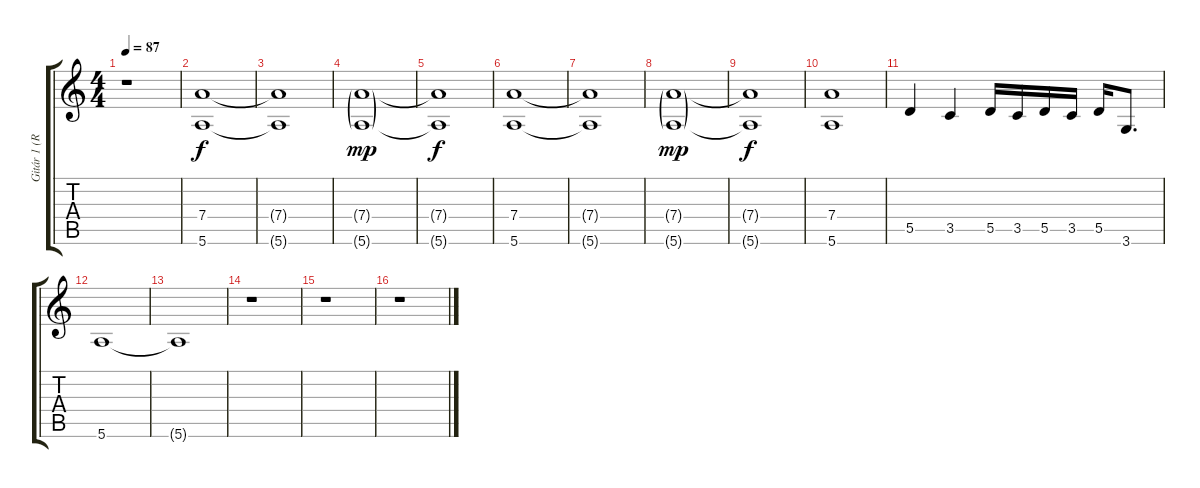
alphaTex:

\track ("Gitár 1 (Ritchie Blackmore)" "Gitár 1 (R") {instrument distortionguitar}
\staff {score tabs}
\tuning (E4 B3 G3 D3 A2 E2) {hide}
\ts (4 4)
\tempo 87
\clef g2
\ks c
r.1{dy f} |
(7.4 5.6).1 |
(7.4{t} 5.6{t}).1 |
(7.4{g} 5.6{g}).1{dy mp} |
(7.4{t} 5.6{t}).1{dy f} |
(7.4 5.6).1 |
(7.4{t} 5.6{t}).1 |
(7.4{g} 5.6{g}).1{dy mp} |
(7.4{t} 5.6{t}).1{dy f} |
(7.4 5.6).1 |
5.5.4 3.5.4 5.5.16 3.5.16 5.5.16 3.5.16 5.5.16 3.6.8{d} |
5.6.1 |
5.6{t}.1 |
r.1 |
r.1 |
r.1
